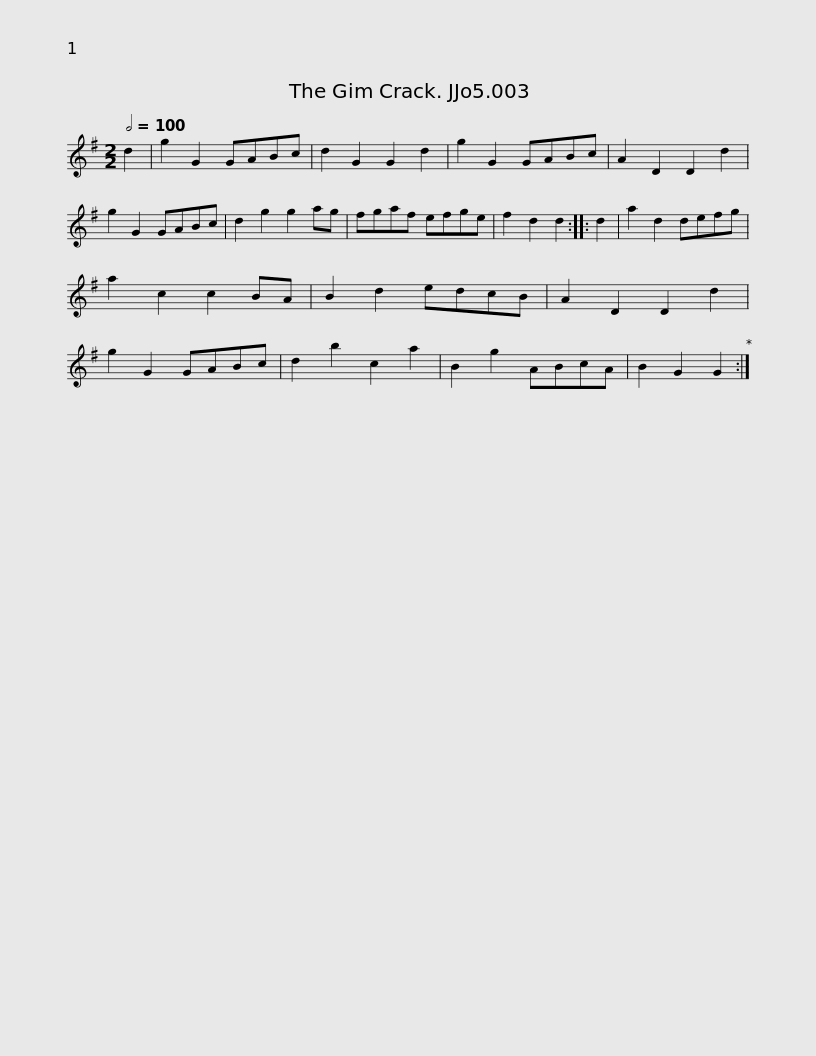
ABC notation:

X:1
L:1/8
Q:1/2=100
M:2/2
I:linebreak $
K:G
V:1 treble
V:1
 d2 | g2 G2 GABc | d2 G2 G2 d2 | g2 G2 GABc | A2 D2 D2 d2 | %5
 g2 G2 GABc | d2 g2 g2 ag | fgaf efge |$ f2 d2 d2 :: d2 | %10
 a2 d2 defg | a2 c2 c2 BA | B2 d2 edcB | A2 D2 D2 d2 | g2 G2 GABc | %15
 d2 b2 c2 a2 | B2 g2 ABcA |$ B2 G2 G2 :| %18
